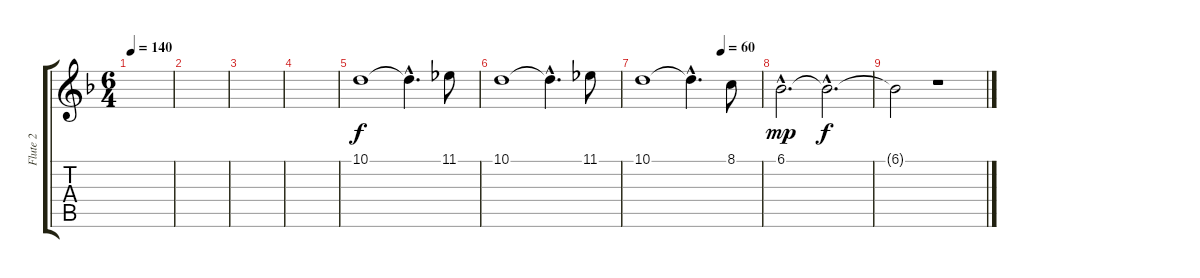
\track ("Flute 2" "Flute 2") {instrument flute}
\staff {score tabs}
\tuning (E4 B3 G3 D3 A2 E2) {hide}
\ts (6 4)
\tempo 140
\clef g2
\ks dminor
|
|
|
|
10.1.1 10.1{hac t}.4{d} 11.1.8 |
10.1.1 10.1{hac t}.4{d} 11.1.8 |
\tempo (60 0.6666666666666666)
10.1.1 10.1{hac t}.4{d} 8.1.8 |
6.1{hac}.2{d dy mp} 6.1{hac t}.2{d dy f} |
6.1{t}.2 r.1
